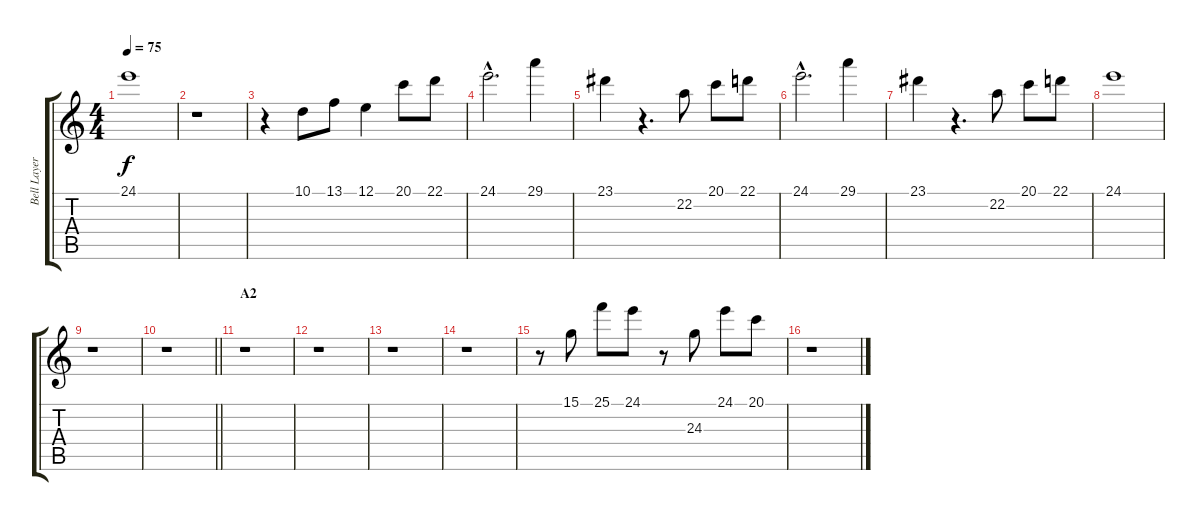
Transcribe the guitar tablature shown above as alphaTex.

\track ("Bell Layer" "Bell Layer") {instrument musicbox}
\staff {score tabs}
\tuning (E4 B3 G3 D3 A2 E2) {hide}
\ts (4 4)
\tempo 75
\clef g2
\ks c
24.1.1{dy f} |
r.1 |
r.4 10.1.8 13.1.8 12.1.4 20.1.8 22.1.8 |
24.1{hac}.2{d} 29.1.4 |
23.1.4 r.4{d} 22.2.8 20.1.8 22.1.8 |
24.1{hac}.2{d} 29.1.4 |
23.1.4 r.4{d} 22.2.8 20.1.8 22.1.8 |
24.1.1 |
r.1 |
\barLineRight lightlight
r.1 |
\section ("" "A2")
r.1 |
r.1 |
r.1 |
r.1 |
r.8 15.1.8 25.1.8 24.1.8 r.8 24.3.8 24.1.8 20.1.8 |
r.1
